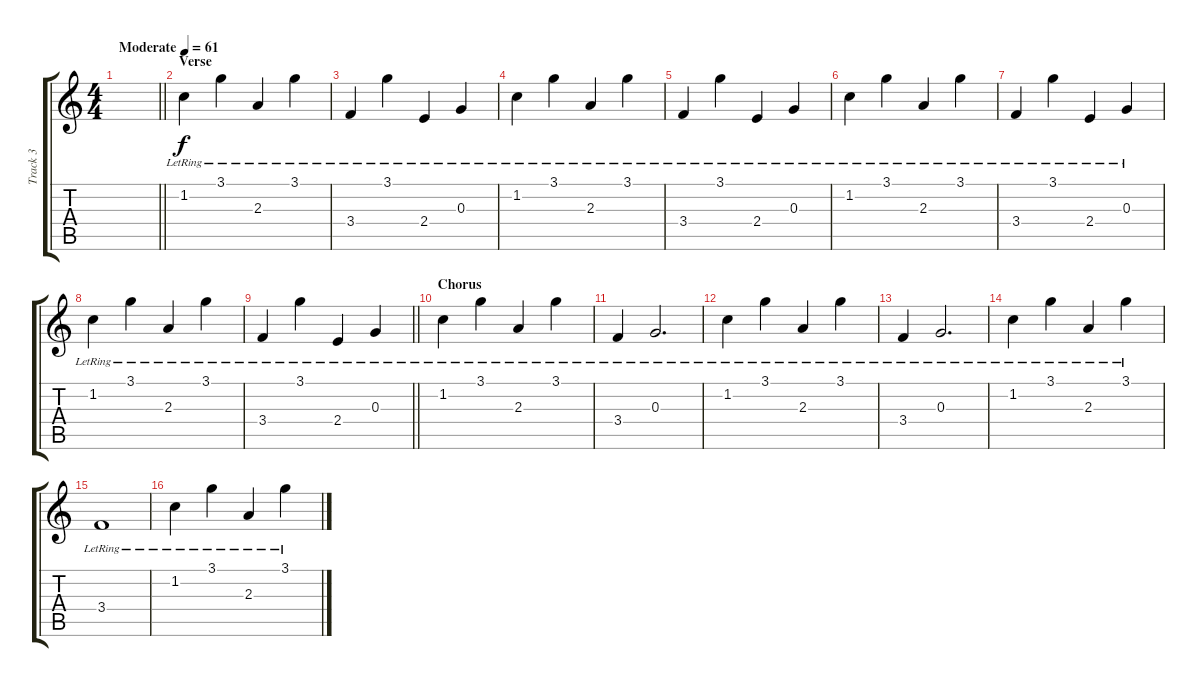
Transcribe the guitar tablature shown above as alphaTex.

\track ("Track 3" "Track 3") {instrument electricguitarjazz}
\staff {score tabs}
\tuning (E4 B3 G3 D3 A2 E2) {hide}
\ts (4 4)
\tempo (61 "Moderate")
\clef g2
\barLineRight lightlight
\ks c
|
\section ("" "Verse")
1.2{lr}.4 3.1{lr}.4 2.3{lr}.4 3.1{lr}.4 |
3.4{lr}.4 3.1{lr}.4 2.4{lr}.4 0.3{lr}.4 |
1.2{lr}.4 3.1{lr}.4 2.3{lr}.4 3.1{lr}.4 |
3.4{lr}.4 3.1{lr}.4 2.4{lr}.4 0.3{lr}.4 |
1.2{lr}.4 3.1{lr}.4 2.3{lr}.4 3.1{lr}.4 |
3.4{lr}.4 3.1{lr}.4 2.4{lr}.4 0.3{lr}.4 |
1.2{lr}.4 3.1{lr}.4 2.3{lr}.4 3.1{lr}.4 |
\barLineRight lightlight
3.4{lr}.4 3.1{lr}.4 2.4{lr}.4 0.3{lr}.4 |
\section ("" "Chorus")
1.2{lr}.4 3.1{lr}.4 2.3{lr}.4 3.1{lr}.4 |
3.4{lr}.4 0.3{lr}.2{d} |
1.2{lr}.4 3.1{lr}.4 2.3{lr}.4 3.1{lr}.4 |
3.4{lr}.4 0.3{lr}.2{d} |
1.2{lr}.4 3.1{lr}.4 2.3{lr}.4 3.1{lr}.4 |
3.4{lr}.1 |
1.2{lr}.4 3.1{lr}.4 2.3{lr}.4 3.1{lr}.4
